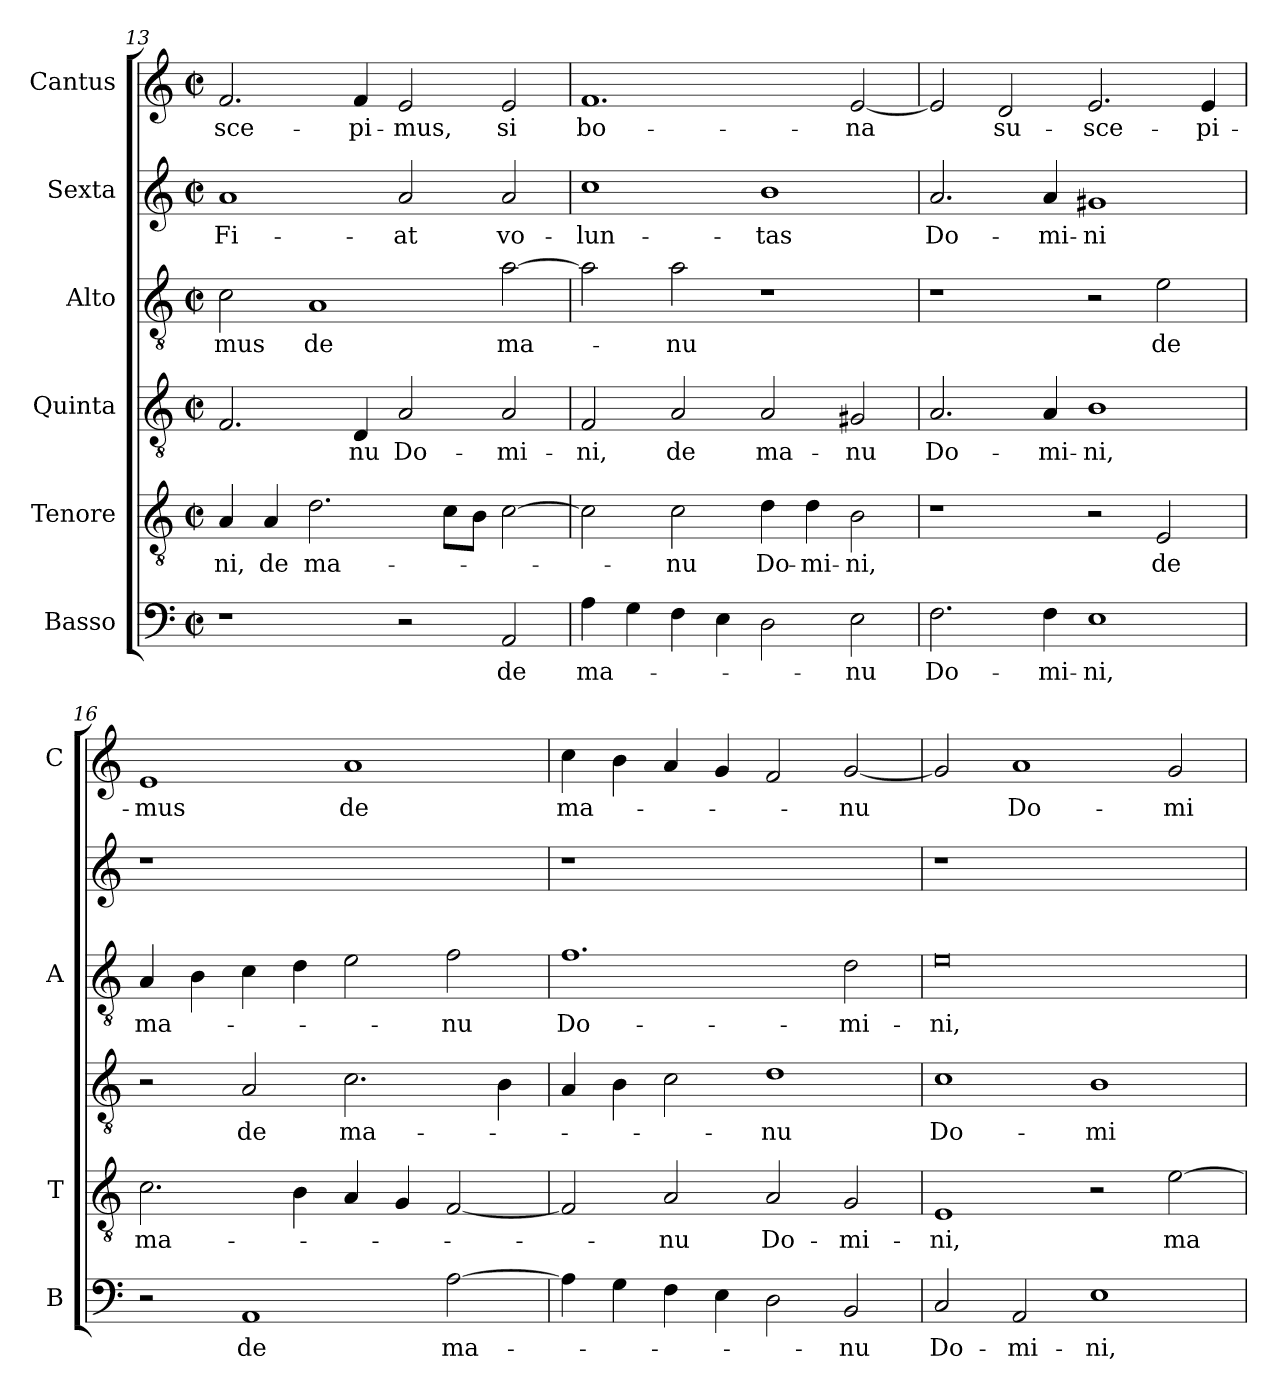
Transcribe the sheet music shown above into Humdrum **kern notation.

**kern	**text	**kern	**text	**kern	**text	**kern	**text	**kern	**text	**kern	**text
*part6	*part6	*part5	*part5	*part4	*part4	*part3	*part3	*part2	*part2	*part1	*part1
*staff6	*staff6	*staff5	*staff5	*staff4	*staff4	*staff3	*staff3	*staff2	*staff2	*staff1	*staff1
*I"Basso	*	*I"Tenore	*	*I"Quinta	*	*I"Alto	*	*I"Sexta	*	*I"Cantus	*
*I'B	*	*I'T	*	*	*	*I'A	*	*	*	*I'C	*
*clefF4	*	*clefGv2	*	*clefGv2	*	*clefGv2	*	*clefG2	*	*clefG2	*
*k[]	*	*k[]	*	*k[]	*	*k[]	*	*k[]	*	*k[]	*
*M2/2	*	*M2/2	*	*M2/2	*	*M2/2	*	*M2/2	*	*M2/2	*
*met(c|)	*	*met(c|)	*	*met(c|)	*	*met(c|)	*	*met(c|)	*	*met(c|)	*
=13	=13	=13	=13	=13	=13	=13	=13	=13	=13	=13	=13
1r	.	4A/	-ni,	2.F/	.	2c\	-mus	1a	Fi-	2.f/	-sce-
.	.	4A/	de	.	.	.	.	.	.	.	.
.	.	2.d\	ma-	.	.	1A	de	.	.	.	.
.	.	.	.	4D/	-nu	.	.	.	.	4f/	-pi-
2r	.	.	.	2A/	Do-	.	.	2a/	-at	2e/	-mus,
.	.	8c\L	.	.	.	.	.	.	.	.	.
.	.	8B\J	.	.	.	.	.	.	.	.	.
2AA/	de	[2c\	.	2A/	-mi-	[2a\	ma-	2a/	vo-	2e/	si
!!LO:LB:g=z
=14	=14	=14	=14	=14	=14	=14	=14	=14	=14	=14	=14
4A\	ma-	2c\]	.	2F/	-ni,	2a\]	.	1cc	-lun-	1.f	bo-
4G\	.	.	.	.	.	.	.	.	.	.	.
4F\	.	2c\	-nu	2A/	de	2a\	-nu	.	.	.	.
4E\	.	.	.	.	.	.	.	.	.	.	.
2D\	.	4d\	Do-	2A/	ma-	1r	.	1b	-tas	.	.
.	.	4d\	-mi-	.	.	.	.	.	.	.	.
2E\	-nu	2B\	-ni,	2G#X/	-nu	.	.	.	.	[2e/	-na
=15	=15	=15	=15	=15	=15	=15	=15	=15	=15	=15	=15
2.F\	Do-	1r	.	2.A/	Do-	1r	.	2.a/	Do-	2e/]	.
.	.	.	.	.	.	.	.	.	.	2d/	su-
4F\	-mi-	.	.	4A/	-mi-	.	.	4a/	-mi-	.	.
1E	-ni,	2r	.	1B	-ni,	2r	.	1g#X	-ni	2.e/	-sce-
.	.	2E/	de	.	.	2e\	de	.	.	.	.
.	.	.	.	.	.	.	.	.	.	4e/	-pi-
=16	=16	=16	=16	=16	=16	=16	=16	=16	=16	=16	=16
2r	.	2.c\	ma-	2r	.	4A/	ma-	1r	.	1e	-mus
.	.	.	.	.	.	4B\	.	.	.	.	.
1AA	de	.	.	2A/	de	4c\	.	.	.	.	.
.	.	4B\	.	.	.	4d\	.	.	.	.	.
.	.	4A/	.	2.c\	ma-	2e\	.	1ryy	.	1a	de
.	.	4G/	.	.	.	.	.	.	.	.	.
[2A\	ma-	[2F/	.	.	.	2f\	-nu	.	.	.	.
.	.	.	.	4B\	.	.	.	.	.	.	.
=17	=17	=17	=17	=17	=17	=17	=17	=17	=17	=17	=17
4A\]	.	2F/]	.	4A/	.	1.f	Do-	1r	.	4cc\	ma-
4G\	.	.	.	4B\	.	.	.	.	.	4b\	.
4F\	.	2A/	-nu	2c\	.	.	.	.	.	4a/	.
4E\	.	.	.	.	.	.	.	.	.	4g/	.
2D\	.	2A/	Do-	1d	-nu	.	.	1ryy	.	2f/	.
2BB/	-nu	2G/	-mi-	.	.	2d\	-mi-	.	.	[2g/	-nu
!!LO:PB:g=z
=18	=18	=18	=18	=18	=18	=18	=18	=18	=18	=18	=18
2C/	Do-	1E	-ni,	1c	Do-	0e	-ni,	1r	.	2g/]	.
2AA/	-mi-	.	.	.	.	.	.	.	.	1a	Do-
1E	-ni,	2r	.	1B	-mi-	.	.	1ryy	.	.	.
.	.	[2e\	ma-	.	.	.	.	.	.	2g/	-mi-
=	=	=	=	=	=	=	=	=	=	=	=
*-	*-	*-	*-	*-	*-	*-	*-	*-	*-	*-	*-
